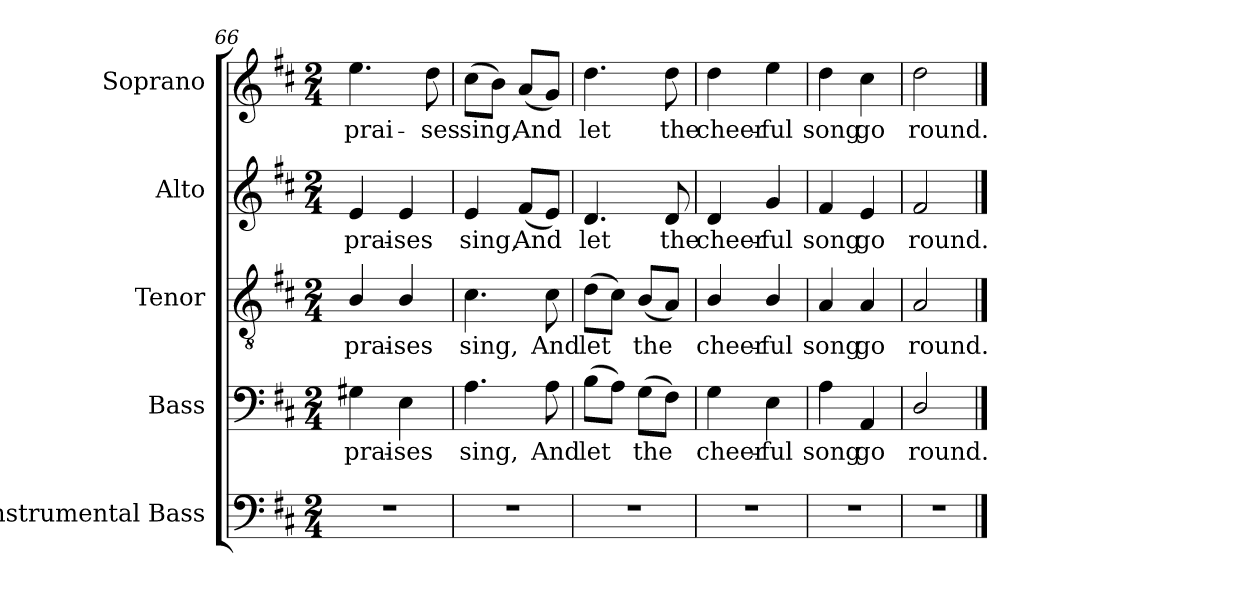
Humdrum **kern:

**kern	**kern	**text	**kern	**text	**kern	**text	**kern	**text
*part5	*part4	*part4	*part3	*part3	*part2	*part2	*part1	*part1
*staff5	*staff4	*staff4	*staff3	*staff3	*staff2	*staff2	*staff1	*staff1
*I"Instrumental Bass	*I"Bass	*	*I"Tenor	*	*I"Alto	*	*I"Soprano	*
*I'I. B.	*I'B.	*	*I'T.	*	*I'A.	*	*I'S.	*
*clefF4	*clefF4	*	*clefGv2	*	*clefG2	*	*clefG2	*
*	*	*	*ITrd7c12	*	*	*	*	*
*k[f#c#]	*k[f#c#]	*	*k[f#c#]	*	*k[f#c#]	*	*k[f#c#]	*
*D:	*D:	*	*D:	*	*D:	*	*D:	*
*M2/4	*M2/4	*	*M2/4	*	*M2/4	*	*M2/4	*
=66	=66	=66	=66	=66	=66	=66	=66	=66
!LO:N:vis=1	!	!	!	!	!	!	!	!
!	!	!LO:LY:b:color=#000000	!	!	!	!	!	!
!	!	!	!	!LO:LY:b:color=#000000	!	!	!	!
!	!	!	!	!	!	!LO:LY:b:color=#000000	!	!
!	!	!	!	!	!	!	!	!LO:LY:b:color=#000000
2r	4G#Xi\	prai-	4BBi/	prai-	4ei/	prai-	4.eei\	prai-
!	!	!LO:LY:b:color=#000000	!	!	!	!	!	!
!	!	!	!	!LO:LY:b:color=#000000	!	!	!	!
!	!	!	!	!	!	!LO:LY:b:color=#000000	!	!
.	4Ei\	-ses	4BBi/	-ses	4ei/	-ses	.	.
!	!	!	!	!	!	!	!	!LO:LY:b:color=#000000
.	.	.	.	.	.	.	8ddi\	-ses
=67	=67	=67	=67	=67	=67	=67	=67	=67
!LO:N:vis=1	!	!	!	!	!	!	!	!
!	!	!LO:LY:b:color=#000000	!	!	!	!	!	!
!	!	!	!	!LO:LY:b:color=#000000	!	!	!	!
!	!	!	!	!	!	!LO:LY:b:color=#000000	!	!
!	!	!	!	!	!	!	!	!LO:LY:b:color=#000000
2r	4.Ai\	sing,	4.C#i\	sing,	4ei/	sing,	(8cc#i\L	sing,
.	.	.	.	.	.	.	8bi\J)	.
!	!	!	!	!	!	!LO:LY:b:color=#000000	!	!
!	!	!	!	!	!	!	!	!LO:LY:b:color=#000000
.	.	.	.	.	(8f#i/L	And	(8ai/L	And
!	!	!LO:LY:b:color=#000000	!	!	!	!	!	!
!	!	!	!	!LO:LY:b:color=#000000	!	!	!	!
.	8Ai\	And	8C#i\	And	8ei/J)	.	8gi/J)	.
=68	=68	=68	=68	=68	=68	=68	=68	=68
!LO:N:vis=1	!	!	!	!	!	!	!	!
!	!	!LO:LY:b:color=#000000	!	!	!	!	!	!
!	!	!	!	!LO:LY:b:color=#000000	!	!	!	!
!	!	!	!	!	!	!LO:LY:b:color=#000000	!	!
!	!	!	!	!	!	!	!	!LO:LY:b:color=#000000
2r	(8Bi\L	let	(8Di\L	let	4.di/	let	4.ddi\	let
.	8Ai\J)	.	8C#i\J)	.	.	.	.	.
!	!	!LO:LY:b:color=#000000	!	!	!	!	!	!
!	!	!	!	!LO:LY:b:color=#000000	!	!	!	!
.	(8Gi\L	the	(8BBi/L	the	.	.	.	.
!	!	!	!	!	!	!LO:LY:b:color=#000000	!	!
!	!	!	!	!	!	!	!	!LO:LY:b:color=#000000
.	8F#i\J)	.	8AAi/J)	.	8di/	the	8ddi\	the
=69	=69	=69	=69	=69	=69	=69	=69	=69
!LO:N:vis=1	!	!	!	!	!	!	!	!
!	!	!LO:LY:b:color=#000000	!	!	!	!	!	!
!	!	!	!	!LO:LY:b:color=#000000	!	!	!	!
!	!	!	!	!	!	!LO:LY:b:color=#000000	!	!
!	!	!	!	!	!	!	!	!LO:LY:b:color=#000000
2r	4Gi\	cheer-	4BBi/	cheer-	4di/	cheer-	4ddi\	cheer-
!	!	!LO:LY:b:color=#000000	!	!	!	!	!	!
!	!	!	!	!LO:LY:b:color=#000000	!	!	!	!
!	!	!	!	!	!	!LO:LY:b:color=#000000	!	!
!	!	!	!	!	!	!	!	!LO:LY:b:color=#000000
.	4Ei\	-ful	4BBi/	-ful	4gi/	-ful	4eei\	-ful
=70	=70	=70	=70	=70	=70	=70	=70	=70
!LO:N:vis=1	!	!	!	!	!	!	!	!
!	!	!LO:LY:b:color=#000000	!	!	!	!	!	!
!	!	!	!	!LO:LY:b:color=#000000	!	!	!	!
!	!	!	!	!	!	!LO:LY:b:color=#000000	!	!
!	!	!	!	!	!	!	!	!LO:LY:b:color=#000000
2r	4Ai\	song	4AAi/	song	4f#i/	song	4ddi\	song
!	!	!LO:LY:b:color=#000000	!	!	!	!	!	!
!	!	!	!	!LO:LY:b:color=#000000	!	!	!	!
!	!	!	!	!	!	!LO:LY:b:color=#000000	!	!
!	!	!	!	!	!	!	!	!LO:LY:b:color=#000000
.	4AAi/	go	4AAi/	go	4ei/	go	4cc#i\	go
=71	=71	=71	=71	=71	=71	=71	=71	=71
!LO:N:vis=1	!	!	!	!	!	!	!	!
!	!	!LO:LY:b:color=#000000	!	!	!	!	!	!
!	!	!	!	!LO:LY:b:color=#000000	!	!	!	!
!	!	!	!	!	!	!LO:LY:b:color=#000000	!	!
!	!	!	!	!	!	!	!	!LO:LY:b:color=#000000
2r	2Di/	round.	2AAi/	round.	2f#i/	round.	2ddi\	round.
==	==	==	==	==	==	==	==	==
*-	*-	*-	*-	*-	*-	*-	*-	*-
